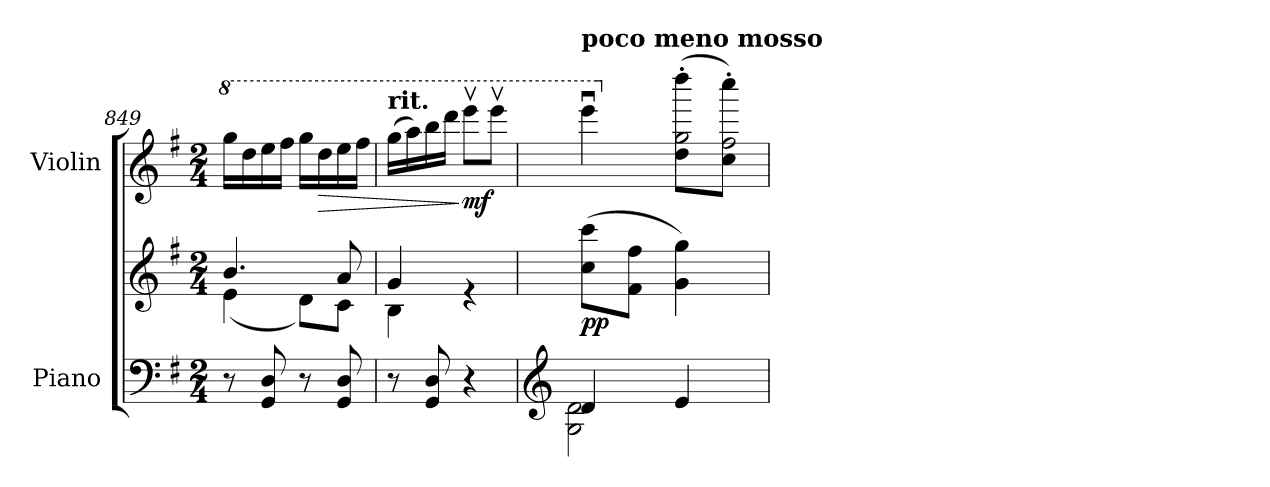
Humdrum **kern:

**kern	**kern	**dynam	**kern	**dynam
*part2	*part2	*part2	*part1	*part1
*staff3	*staff2	*staff2/3	*staff1	*staff1
*I"Piano	*	*	*I"Violin	*
*I'Pno.	*	*	*I'Vln.	*
*clefF4	*clefG2	*	*clefG2	*
*k[f#]	*k[f#]	*	*k[f#]	*
*M2/4	*M2/4	*	*M2/4	*
*MM135	*MM135	*	*MM135	*
=849	=849	=849	=849	=849
*	*^	*	*	*
*	*	*	*	*8va	*
8r	4.b/	(4e\	.	16ggg\LL	.
.	.	.	.	16ddd\	.
8GG/ 8D/	.	.	.	16eee\	.
.	.	.	.	16fff#\JJ	.
8r	.	8d\L)	.	16ggg\LL	.
!	!	!	!	!	!LO:HP:b
.	.	.	.	16ddd\	>
8GG/ 8D/	8a/	8c\J	.	16eee\	.
.	.	.	.	16fff#\JJ	.
=850	=850	=850	=850	=850	=850
*	*	*	*	*MM115	*
!	!	!	!	!LO:TX:a:B:t=rit.	!
8r	4g/	4B\	.	(16ggg\LL	.
.	.	.	.	16aaa\)	.
8GG/ 8D/	.	.	.	16bbb\	.
.	.	.	.	16dddd\JJ	.
*	*	*	*	*MM85	*
!	!	!	!	!	!LO:DY:n=1:b
4r	4re	4ryy	.	8eeeev\L	] mf
.	.	.	.	8eeeev\J	.
*	*v	*v	*	*	*
=851	=851	=851	=851	=851
*clefG2	*	*	*	*
*^	*	*	*	*
!	!	!	!	!LO:TX:a:B:t=poco meno mosso	!
!	!	!	!LO:DY:b	!	!
4d/	2G\ 2d\	(8cc\ 8ccc\L	pp	4eeeeu\	.
.	.	8f#\ 8ff#\J	.	.	.
*	*	*	*	*X8va	*
!	!	!	!	!LO:N:n=2:head=open	!
4e/	.	4g\ 4gg\)	.	(8dd\' 8gg\' 8dddd!\'L	.
!	!	!	!	!LO:N:n=2:head=open	!
.	.	.	.	8cc\' 8ff#\' 8cccc!\'J)	.
*v	*v	*	*	*	*
=	=	=	=	=
*-	*-	*-	*-	*-
